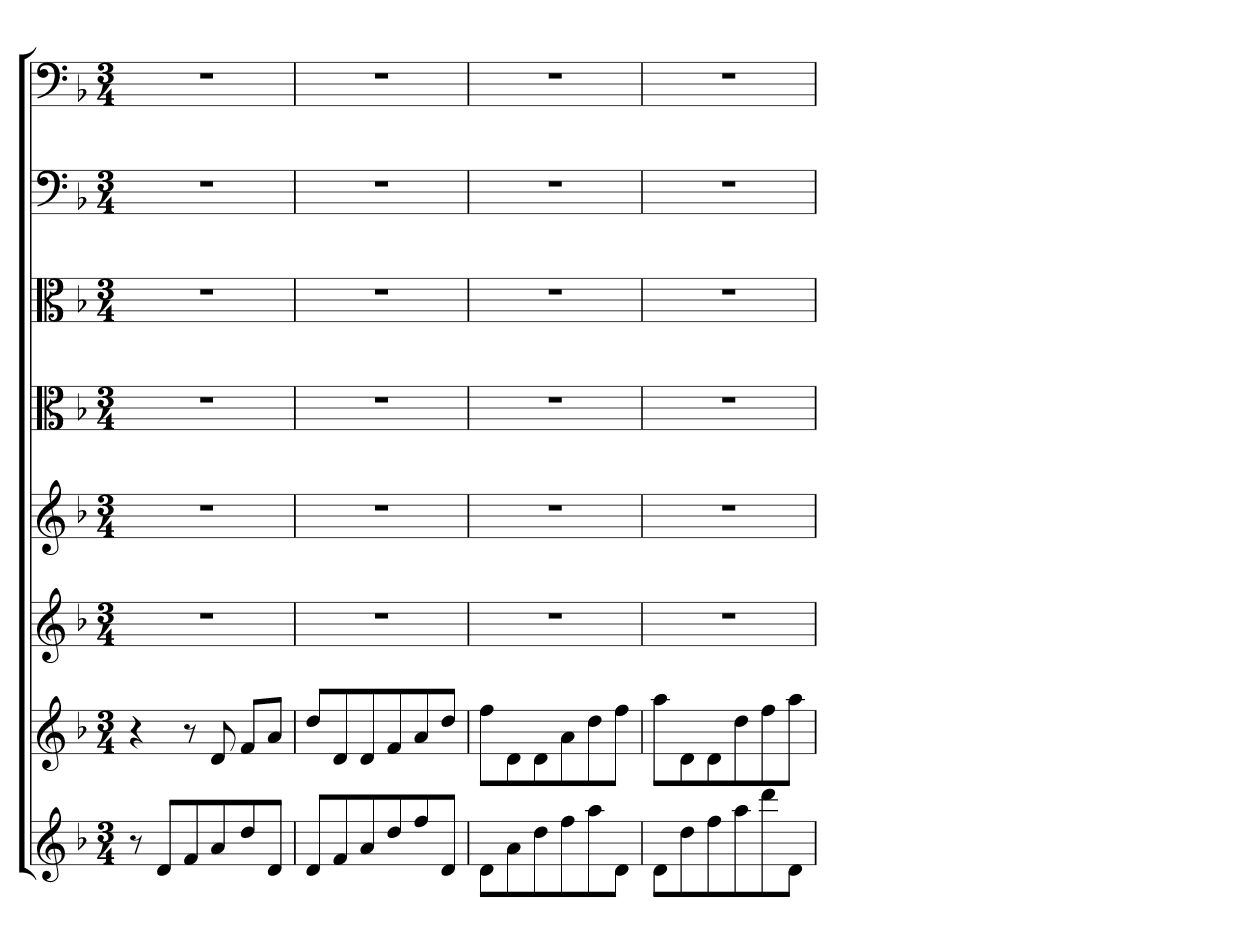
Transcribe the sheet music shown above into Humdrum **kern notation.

**kern	**kern	**kern	**kern	**kern	**kern	**kern	**kern
*part8	*part7	*part6	*part5	*part4	*part3	*part2	*part1
*staff8	*staff7	*staff6	*staff5	*staff4	*staff3	*staff2	*staff1
*clefG2	*clefG2	*clefG2	*clefG2	*clefC3	*clefC3	*clefF4	*clefF4
*k[b-]	*k[b-]	*k[b-]	*k[b-]	*k[b-]	*k[b-]	*k[b-]	*k[b-]
*d:	*d:	*d:	*d:	*d:	*d:	*d:	*d:
*M3/4	*M3/4	*M3/4	*M3/4	*M3/4	*M3/4	*M3/4	*M3/4
=1	=1	=1	=1	=1	=1	=1	=1
8r	4r	2.r	2.r	2.r	2.r	2.r	2.r
8d/L	.	.	.	.	.	.	.
8f/	8r	.	.	.	.	.	.
8a/	8d/	.	.	.	.	.	.
8dd/	8f/L	.	.	.	.	.	.
8d/J	8a/J	.	.	.	.	.	.
=2	=2	=2	=2	=2	=2	=2	=2
8d/L	8dd/L	2.r	2.r	2.r	2.r	2.r	2.r
8f/	8d/	.	.	.	.	.	.
8a/	8d/	.	.	.	.	.	.
8dd/	8f/	.	.	.	.	.	.
8ff/	8a/	.	.	.	.	.	.
8d/J	8dd/J	.	.	.	.	.	.
=3	=3	=3	=3	=3	=3	=3	=3
8d\L	8ff\L	2.r	2.r	2.r	2.r	2.r	2.r
8a\	8d\	.	.	.	.	.	.
8dd\	8d\	.	.	.	.	.	.
8ff\	8a\	.	.	.	.	.	.
8aa\	8dd\	.	.	.	.	.	.
8d\J	8ff\J	.	.	.	.	.	.
=4	=4	=4	=4	=4	=4	=4	=4
8d\L	8aa\L	2.r	2.r	2.r	2.r	2.r	2.r
8dd\	8d\	.	.	.	.	.	.
8ff\	8d\	.	.	.	.	.	.
8aa\	8dd\	.	.	.	.	.	.
8ddd\	8ff\	.	.	.	.	.	.
8d\J	8aa\J	.	.	.	.	.	.
=	=	=	=	=	=	=	=
*-	*-	*-	*-	*-	*-	*-	*-
